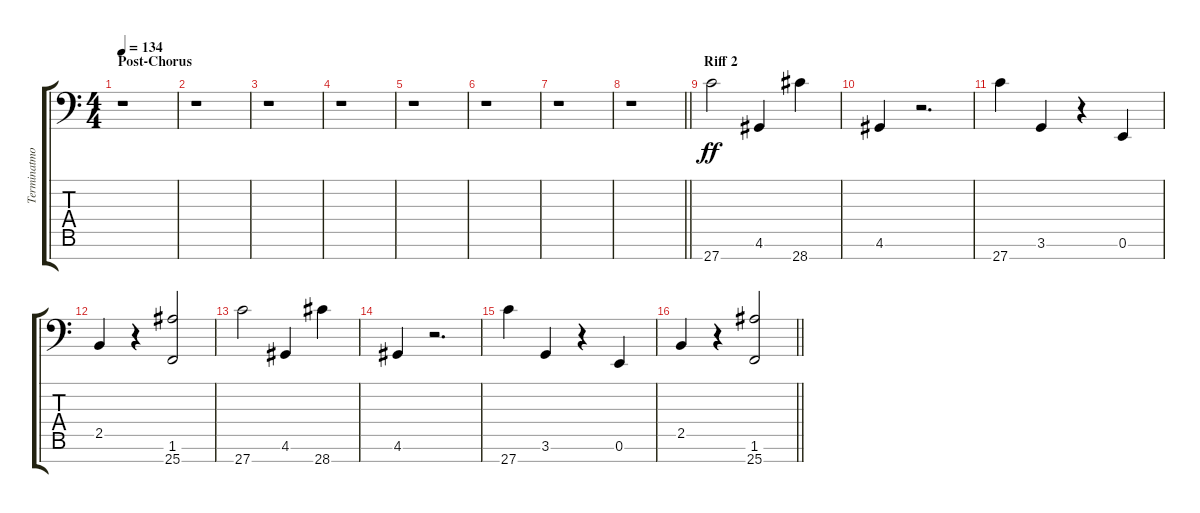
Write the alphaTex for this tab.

\track ("Terminatmos" "Terminatmo") {instrument lead2sawtooth}
\staff {score tabs}
\tuning (C8 B3 G3 D3 A2 E2 A-1) {hide}
\ts (4 4)
\section ("" "Post-Chorus")
\tempo 134
\clef f4
\ks c
r.1{dy ff} |
r.1 |
r.1 |
r.1 |
r.1 |
r.1 |
r.1 |
\barLineRight lightlight
r.1 |
\section ("" "Riff 2")
27.7.2 4.6.4 28.7.4 |
4.6.4 r.2{d} |
27.7.4 3.6.4 r.4 0.6.4 |
2.5.4 r.4 (1.6 25.7).2 |
27.7.2 4.6.4 28.7.4 |
4.6.4 r.2{d} |
27.7.4 3.6.4 r.4 0.6.4 |
\barLineRight lightlight
2.5.4 r.4 (1.6 25.7).2
